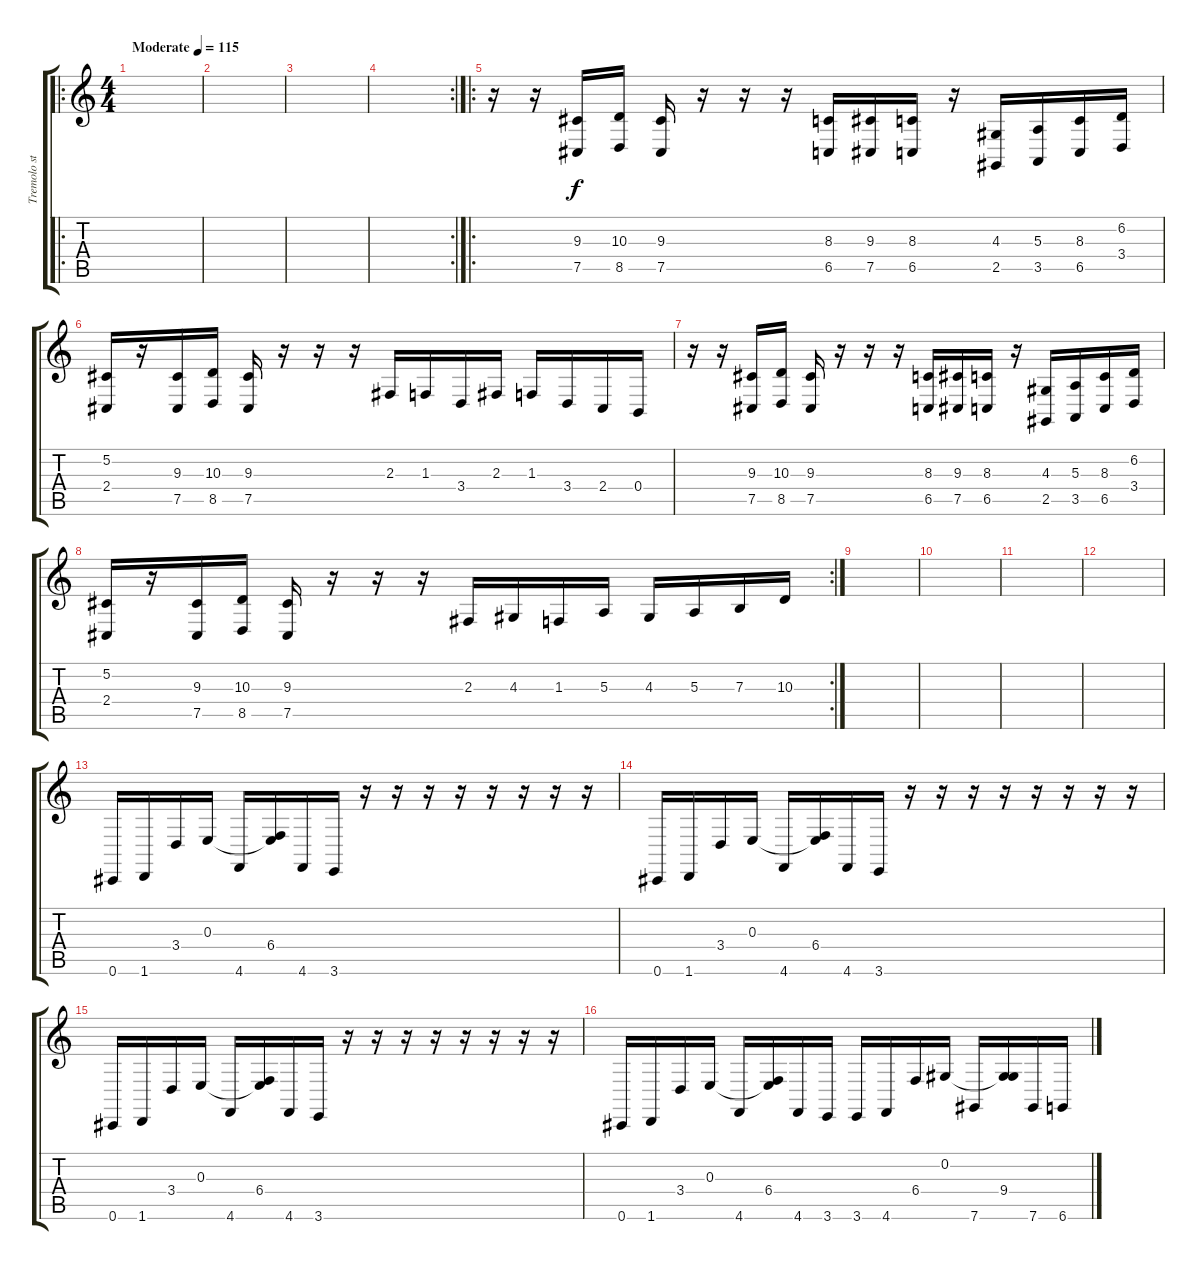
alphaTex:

\track ("Tremolo strings" "Tremolo st") {instrument tremolostrings}
\staff {score tabs}
\tuning (Db4 Ab3 E3 B2 Gb2 Db2) {hide}
\ro
\ts (4 4)
\tempo (115 "Moderate")
\clef g2
\ks c
|
|
|
\rc 2
|
\ro
r.16 r.16 (9.3 7.5).16 (10.3 8.5).16 (9.3 7.5).16 r.16 r.16 r.16 (8.3 6.5).16 (9.3 7.5).16 (8.3 6.5).16 r.16 (4.3 2.5).16 (5.3 3.5).16 (8.3 6.5).16 (6.2 3.4).16 |
(5.2 2.4).16 r.16 (9.3 7.5).16 (10.3 8.5).16 (9.3 7.5).16 r.16 r.16 r.16 2.3.16 1.3.16 3.4.16 2.3.16 1.3.16 3.4.16 2.4.16 0.4.16 |
r.16 r.16 (9.3 7.5).16 (10.3 8.5).16 (9.3 7.5).16 r.16 r.16 r.16 (8.3 6.5).16 (9.3 7.5).16 (8.3 6.5).16 r.16 (4.3 2.5).16 (5.3 3.5).16 (8.3 6.5).16 (6.2 3.4).16 |
\rc 2
(5.2 2.4).16 r.16 (9.3 7.5).16 (10.3 8.5).16 (9.3 7.5).16 r.16 r.16 r.16 2.3.16 4.3.16 1.3.16 5.3.16 4.3.16 5.3.16 7.3.16 10.3.16 |
|
|
|
|
0.6.16 1.6.16 3.4.16 0.3.16 4.6.16 (0.3{t} 6.4).16 4.6.16 3.6.16 r.16 r.16 r.16 r.16 r.16 r.16 r.16 r.16 |
0.6.16 1.6.16 3.4.16 0.3.16 4.6.16 (0.3{t} 6.4).16 4.6.16 3.6.16 r.16 r.16 r.16 r.16 r.16 r.16 r.16 r.16 |
0.6.16 1.6.16 3.4.16 0.3.16 4.6.16 (0.3{t} 6.4).16 4.6.16 3.6.16 r.16 r.16 r.16 r.16 r.16 r.16 r.16 r.16 |
0.6.16 1.6.16 3.4.16 0.3.16 4.6.16 (0.3{t} 6.4).16 4.6.16 3.6.16 3.6.16 4.6.16 6.4.16 0.2.16 7.6.16 (0.2{t} 9.4).16 7.6.16 6.6.16
